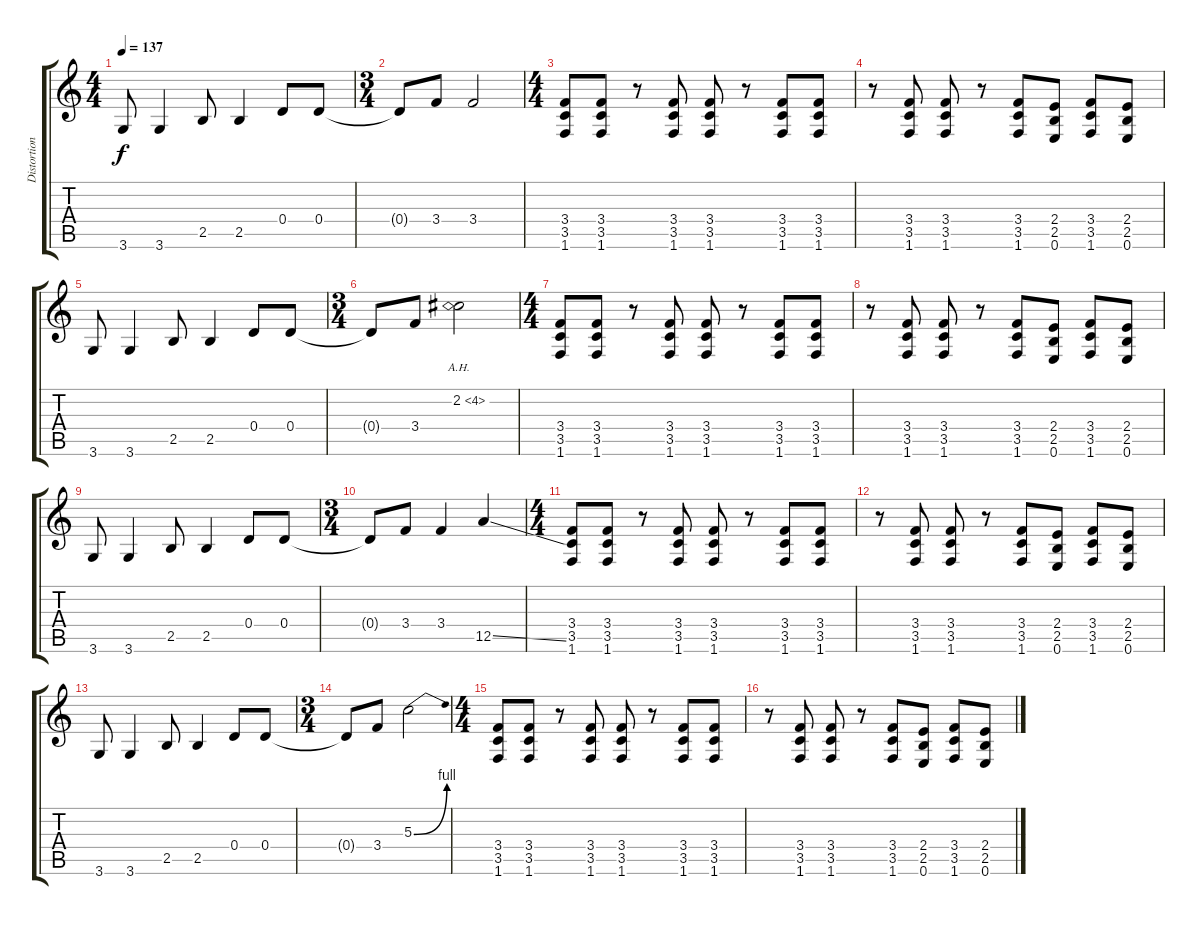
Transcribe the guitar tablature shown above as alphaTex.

\track ("Distortion 2" "Distortion") {instrument overdrivenguitar}
\staff {score tabs}
\tuning (E4 B3 G3 D3 A2 E2) {hide}
\ts (4 4)
\tempo 137
\clef g2
\ks c
3.6.8{dy f instrument overdrivenguitar} 3.6.4 2.5.8 2.5.4 0.4.8 0.4.8 |
\ts (3 4)
0.4{t}.8 3.4.8 3.4.2 |
\ts (4 4)
(3.4 3.5 1.6).8 (3.4 3.5 1.6).8 r.8 (3.4 3.5 1.6).8 (3.4 3.5 1.6).8 r.8 (3.4 3.5 1.6).8 (3.4 3.5 1.6).8 |
r.8 (3.4 3.5 1.6).8 (3.4 3.5 1.6).8 r.8 (3.4 3.5 1.6).8 (2.4 2.5 0.6).8 (3.4 3.5 1.6).8 (2.4 2.5 0.6).8 |
3.6.8 3.6.4 2.5.8 2.5.4 0.4.8 0.4.8 |
\ts (3 4)
0.4{t}.8 3.4.8 2.2{ah 2}.2 |
\ts (4 4)
(3.4 3.5 1.6).8 (3.4 3.5 1.6).8 r.8 (3.4 3.5 1.6).8 (3.4 3.5 1.6).8 r.8 (3.4 3.5 1.6).8 (3.4 3.5 1.6).8 |
r.8 (3.4 3.5 1.6).8 (3.4 3.5 1.6).8 r.8 (3.4 3.5 1.6).8 (2.4 2.5 0.6).8 (3.4 3.5 1.6).8 (2.4 2.5 0.6).8 |
3.6.8 3.6.4 2.5.8 2.5.4 0.4.8 0.4.8 |
\ts (3 4)
0.4{t}.8 3.4.8 3.4.4 12.5{ss}.4 |
\ts (4 4)
(3.4 3.5 1.6).8 (3.4 3.5 1.6).8 r.8 (3.4 3.5 1.6).8 (3.4 3.5 1.6).8 r.8 (3.4 3.5 1.6).8 (3.4 3.5 1.6).8 |
r.8 (3.4 3.5 1.6).8 (3.4 3.5 1.6).8 r.8 (3.4 3.5 1.6).8 (2.4 2.5 0.6).8 (3.4 3.5 1.6).8 (2.4 2.5 0.6).8 |
3.6.8 3.6.4 2.5.8 2.5.4 0.4.8 0.4.8 |
\ts (3 4)
0.4{t}.8 3.4.8 5.3{be (bend 0 0 60 4)}.2 |
\ts (4 4)
(3.4 3.5 1.6).8 (3.4 3.5 1.6).8 r.8 (3.4 3.5 1.6).8 (3.4 3.5 1.6).8 r.8 (3.4 3.5 1.6).8 (3.4 3.5 1.6).8 |
r.8 (3.4 3.5 1.6).8 (3.4 3.5 1.6).8 r.8 (3.4 3.5 1.6).8 (2.4 2.5 0.6).8 (3.4 3.5 1.6).8 (2.4 2.5 0.6).8
